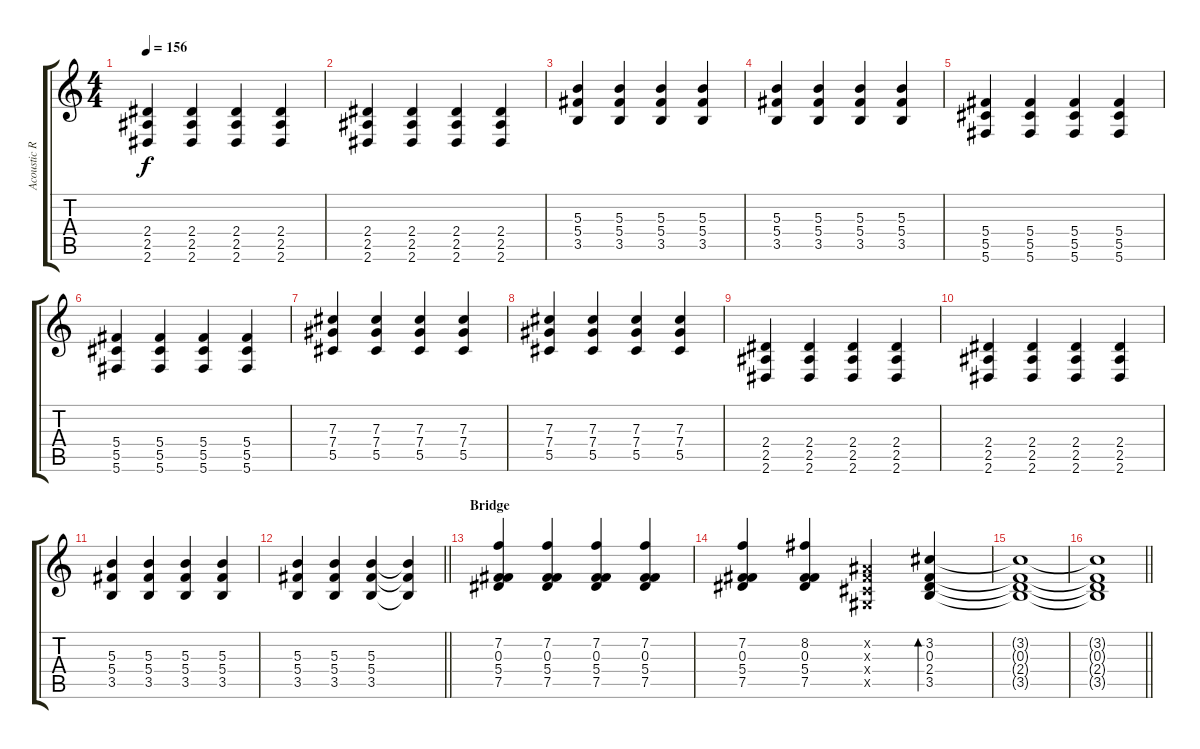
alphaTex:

\track ("Acoustic Rhytm Guitar [R]" "Acoustic R") {instrument acousticguitarsteel}
\staff {score tabs}
\tuning (Eb4 Bb3 Gb3 Db3 Ab2 Db2) {hide}
\ts (4 4)
\tempo 156
\clef g2
\ks c
(2.4 2.5 2.6).4{dy f} (2.4 2.5 2.6).4 (2.4 2.5 2.6).4 (2.4 2.5 2.6).4 |
(2.4 2.5 2.6).4 (2.4 2.5 2.6).4 (2.4 2.5 2.6).4 (2.4 2.5 2.6).4 |
(5.3 5.4 3.5).4 (5.3 5.4 3.5).4 (5.3 5.4 3.5).4 (5.3 5.4 3.5).4 |
(5.3 5.4 3.5).4 (5.3 5.4 3.5).4 (5.3 5.4 3.5).4 (5.3 5.4 3.5).4 |
(5.4 5.5 5.6).4 (5.4 5.5 5.6).4 (5.4 5.5 5.6).4 (5.4 5.5 5.6).4 |
(5.4 5.5 5.6).4 (5.4 5.5 5.6).4 (5.4 5.5 5.6).4 (5.4 5.5 5.6).4 |
(7.3 7.4 5.5).4 (7.3 7.4 5.5).4 (7.3 7.4 5.5).4 (7.3 7.4 5.5).4 |
(7.3 7.4 5.5).4 (7.3 7.4 5.5).4 (7.3 7.4 5.5).4 (7.3 7.4 5.5).4 |
(2.4 2.5 2.6).4 (2.4 2.5 2.6).4 (2.4 2.5 2.6).4 (2.4 2.5 2.6).4 |
(2.4 2.5 2.6).4 (2.4 2.5 2.6).4 (2.4 2.5 2.6).4 (2.4 2.5 2.6).4 |
(5.3 5.4 3.5).4 (5.3 5.4 3.5).4 (5.3 5.4 3.5).4 (5.3 5.4 3.5).4 |
\barLineRight lightlight
(5.3 5.4 3.5).4 (5.3 5.4 3.5).4 (5.3 5.4 3.5).4 (5.3{t} 5.4{t} 3.5{t}).4 |
\section ("" "Bridge")
(7.2 0.3 5.4 7.5).4 (7.2 0.3 5.4 7.5).4 (7.2 0.3 5.4 7.5).4 (7.2 0.3 5.4 7.5).4 |
(7.2 0.3 5.4 7.5).4 (8.2 0.3 5.4 7.5).4 (0.2{x} 0.3{x} 0.4{x} 0.5{x}).4 (3.2 0.3 2.4 3.5).4{bd 240} |
(3.2{t} 0.3{t} 2.4{t} 3.5{t}).1 |
\barLineRight lightlight
(3.2{t} 0.3{t} 2.4{t} 3.5{t}).1
